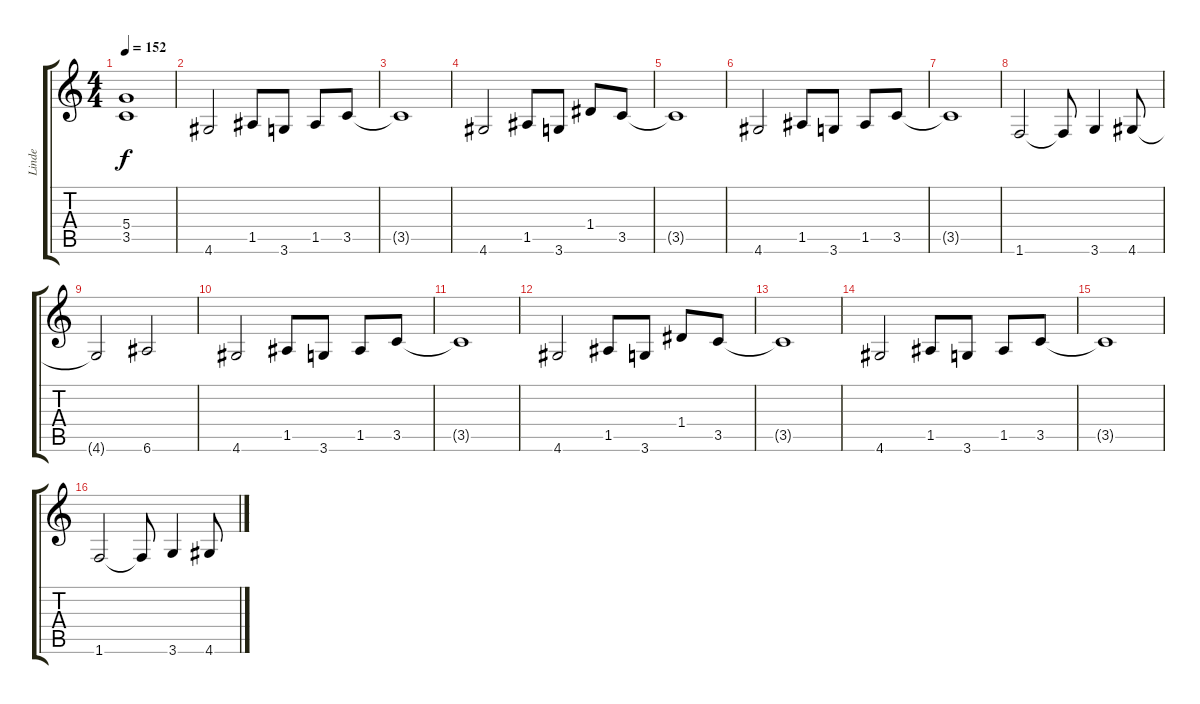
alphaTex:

\track ("Linde" "Linde") {instrument overdrivenguitar}
\staff {score tabs}
\tuning (E4 B3 G3 D3 A2 E2) {hide}
\ts (4 4)
\tempo 152
\clef g2
\ks c
(5.4{t} 3.5{t}).1{dy f} |
4.6.2 1.5.8 3.6.8 1.5.8 3.5.8 |
3.5{t}.1 |
4.6.2 1.5.8 3.6.8 1.4.8 3.5.8 |
3.5{t}.1 |
4.6.2 1.5.8 3.6.8 1.5.8 3.5.8 |
3.5{t}.1 |
1.6.2 1.6{t}.8 3.6.4 4.6.8 |
4.6{t}.2 6.6.2 |
4.6.2 1.5.8 3.6.8 1.5.8 3.5.8 |
3.5{t}.1 |
4.6.2 1.5.8 3.6.8 1.4.8 3.5.8 |
3.5{t}.1 |
4.6.2 1.5.8 3.6.8 1.5.8 3.5.8 |
3.5{t}.1 |
1.6.2 1.6{t}.8 3.6.4 4.6.8
